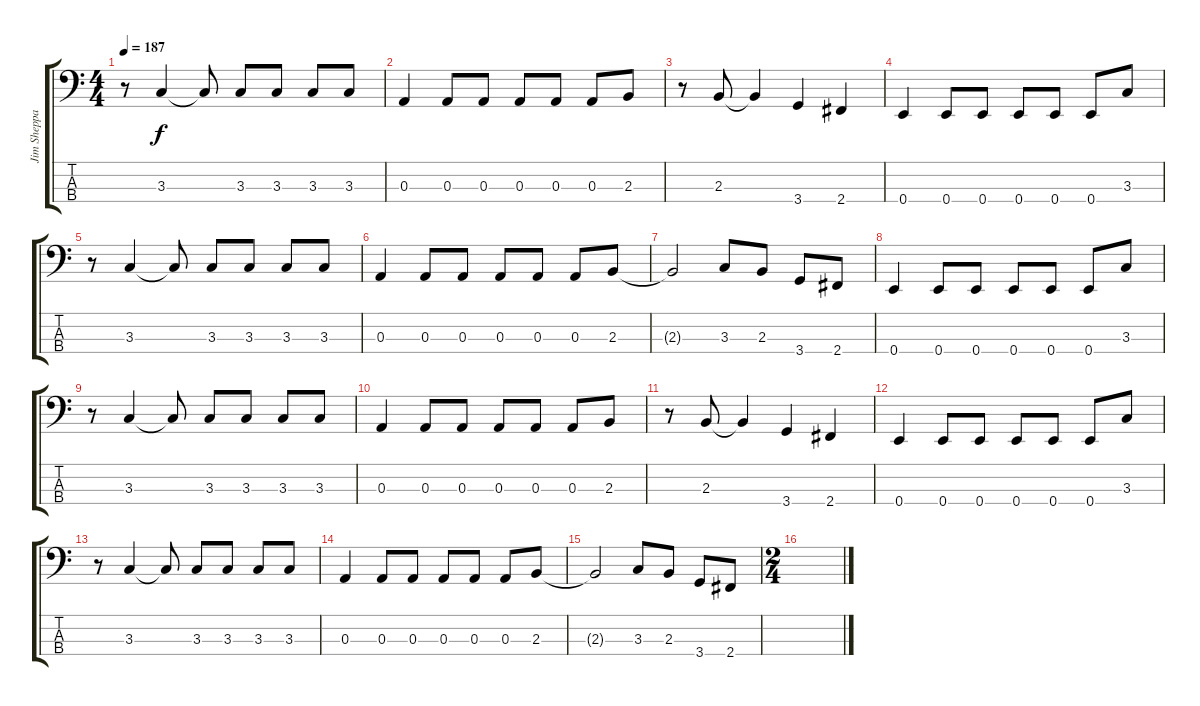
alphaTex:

\track ("Jim Sheppard" "Jim Sheppa") {instrument electricbasspick}
\staff {score tabs}
\tuning (G2 D2 A1 E1) {hide}
\ts (4 4)
\tempo 187
\clef f4
\ks c
r.8{dy f} 3.3.4 3.3{t}.8 3.3.8 3.3.8 3.3.8 3.3.8 |
0.3.4 0.3.8 0.3.8 0.3.8 0.3.8 0.3.8 2.3.8 |
r.8 2.3.8 2.3{t}.4 3.4.4 2.4.4 |
0.4.4 0.4.8 0.4.8 0.4.8 0.4.8 0.4.8 3.3.8 |
r.8 3.3.4 3.3{t}.8 3.3.8 3.3.8 3.3.8 3.3.8 |
0.3.4 0.3.8 0.3.8 0.3.8 0.3.8 0.3.8 2.3.8 |
2.3{t}.2 3.3.8 2.3.8 3.4.8 2.4.8 |
0.4.4 0.4.8 0.4.8 0.4.8 0.4.8 0.4.8 3.3.8 |
r.8 3.3.4 3.3{t}.8 3.3.8 3.3.8 3.3.8 3.3.8 |
0.3.4 0.3.8 0.3.8 0.3.8 0.3.8 0.3.8 2.3.8 |
r.8 2.3.8 2.3{t}.4 3.4.4 2.4.4 |
0.4.4 0.4.8 0.4.8 0.4.8 0.4.8 0.4.8 3.3.8 |
r.8 3.3.4 3.3{t}.8 3.3.8 3.3.8 3.3.8 3.3.8 |
0.3.4 0.3.8 0.3.8 0.3.8 0.3.8 0.3.8 2.3.8 |
2.3{t}.2 3.3.8 2.3.8 3.4.8 2.4.8 |
\ts (2 4)
